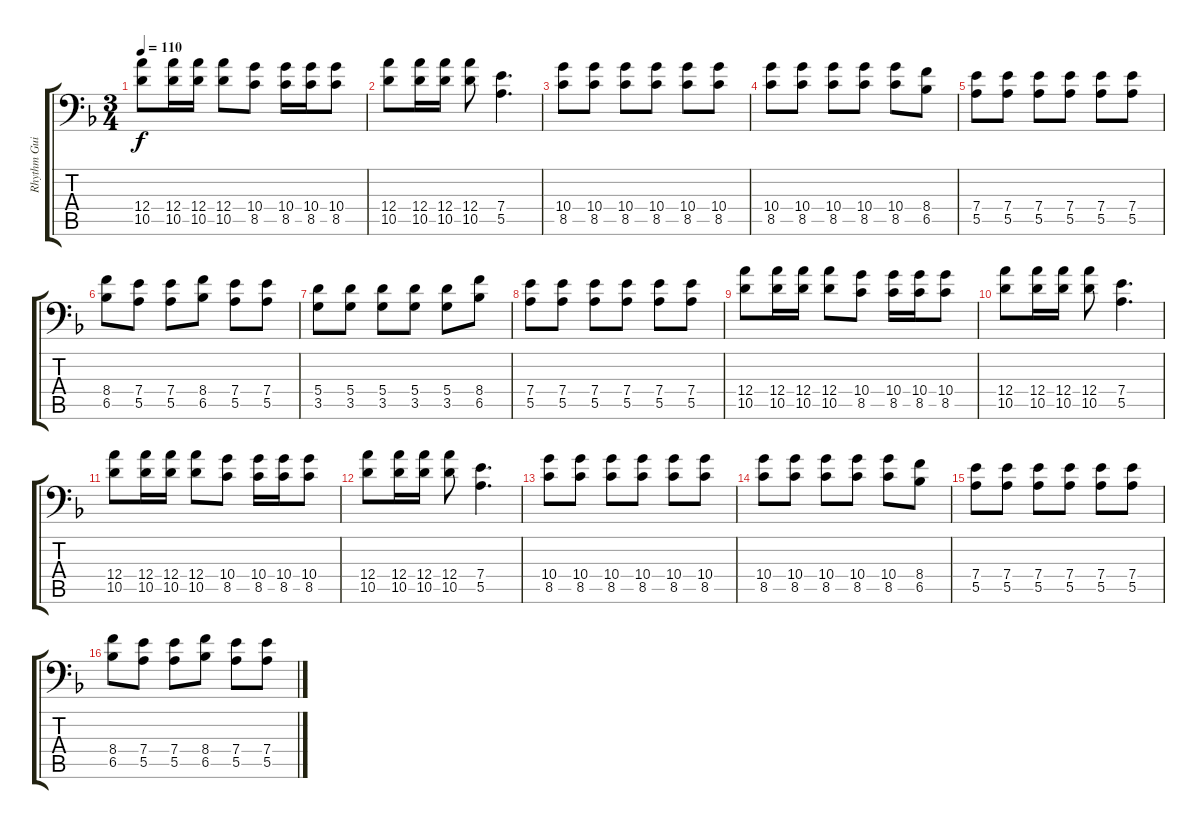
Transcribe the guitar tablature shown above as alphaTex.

\track ("Rhythm Guitar" "Rhythm Gui") {instrument distortionguitar}
\staff {score tabs}
\tuning (B3 Gb3 D3 A2 E2 A1) {hide}
\ts (3 4)
\tempo 110
\clef f4
\ks dminor
(12.4 10.5).8{dy f} (12.4 10.5).16 (12.4 10.5).16 (12.4 10.5).8 (10.4 8.5).8 (10.4 8.5).16 (10.4 8.5).16 (10.4 8.5).8 |
(12.4 10.5).8 (12.4 10.5).16 (12.4 10.5).16 (12.4 10.5).8 (7.4 5.5).4{d} |
(10.4 8.5).8 (10.4 8.5).8 (10.4 8.5).8 (10.4 8.5).8 (10.4 8.5).8 (10.4 8.5).8 |
(10.4 8.5).8 (10.4 8.5).8 (10.4 8.5).8 (10.4 8.5).8 (10.4 8.5).8 (8.4 6.5).8 |
(7.4 5.5).8 (7.4 5.5).8 (7.4 5.5).8 (7.4 5.5).8 (7.4 5.5).8 (7.4 5.5).8 |
(8.4 6.5).8 (7.4 5.5).8 (7.4 5.5).8 (8.4 6.5).8 (7.4 5.5).8 (7.4 5.5).8 |
(5.4 3.5).8 (5.4 3.5).8 (5.4 3.5).8 (5.4 3.5).8 (5.4 3.5).8 (8.4 6.5).8 |
(7.4 5.5).8 (7.4 5.5).8 (7.4 5.5).8 (7.4 5.5).8 (7.4 5.5).8 (7.4 5.5).8 |
(12.4 10.5).8 (12.4 10.5).16 (12.4 10.5).16 (12.4 10.5).8 (10.4 8.5).8 (10.4 8.5).16 (10.4 8.5).16 (10.4 8.5).8 |
(12.4 10.5).8 (12.4 10.5).16 (12.4 10.5).16 (12.4 10.5).8 (7.4 5.5).4{d} |
(12.4 10.5).8 (12.4 10.5).16 (12.4 10.5).16 (12.4 10.5).8 (10.4 8.5).8 (10.4 8.5).16 (10.4 8.5).16 (10.4 8.5).8 |
(12.4 10.5).8 (12.4 10.5).16 (12.4 10.5).16 (12.4 10.5).8 (7.4 5.5).4{d} |
(10.4 8.5).8 (10.4 8.5).8 (10.4 8.5).8 (10.4 8.5).8 (10.4 8.5).8 (10.4 8.5).8 |
(10.4 8.5).8 (10.4 8.5).8 (10.4 8.5).8 (10.4 8.5).8 (10.4 8.5).8 (8.4 6.5).8 |
(7.4 5.5).8 (7.4 5.5).8 (7.4 5.5).8 (7.4 5.5).8 (7.4 5.5).8 (7.4 5.5).8 |
(8.4 6.5).8 (7.4 5.5).8 (7.4 5.5).8 (8.4 6.5).8 (7.4 5.5).8 (7.4 5.5).8
